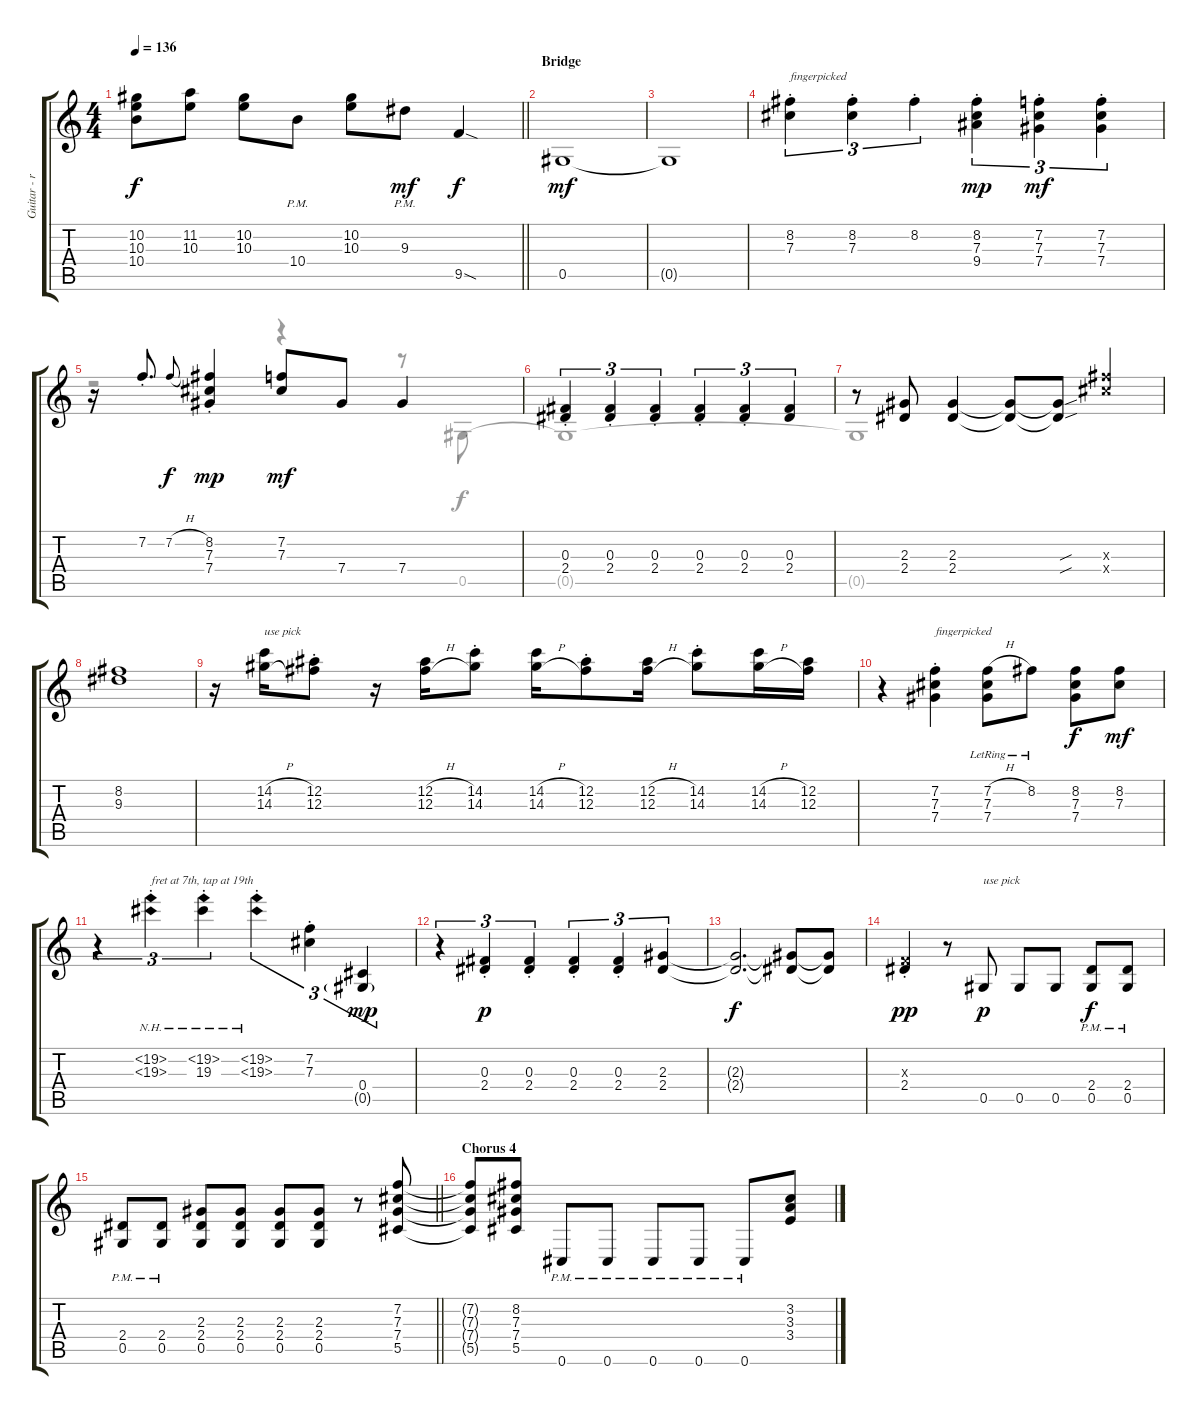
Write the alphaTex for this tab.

\track ("Guitar - rhythm" "Guitar - r") {instrument distortionguitar}
\staff {score tabs}
\tuning (Eb4 Bb3 Gb3 Db3 Ab2 Db2) {hide}
\voice
\ts (4 4)
\tempo 136
\clef g2
\barLineRight lightlight
\ks c
(10.2{t} 10.3{t} 10.4{t}).8{dy f} (11.2 10.3).8 (10.2 10.3).8 10.4{pm}.8 (10.2 10.3).8 9.3{pm}.8{dy mf} 9.5{sod}.4{dy f} |
\section ("" "Bridge")
0.5.1{dy mf volume 7 balance 12} |
0.5{t}.1 |
(8.2{st} 7.3{st}).4{tu (3 2) txt "fingerpicked" volume 6 instrument distortionguitar} (8.2{st} 7.3{st}).4{tu (3 2)} 8.2{st}.4{tu (3 2)} (8.2{st} 7.3{st} 9.4).4{tu (3 2) dy mp} (7.2{st} 7.3{st} 7.4{st}).4{tu (3 2) dy mf} (7.2{st} 7.3{st} 7.4{st}).4{tu (3 2)} |
r.16 7.2{st}.8{d} 7.2{h}.8{gr onbeat dy f} (8.2{st} 7.3{st} 7.4).4{dy mp} (7.2 7.3).8{dy mf} 7.4.8 7.4.4 |
(0.3{st} 2.4{st}).4{tu (3 2)} (0.3{st} 2.4{st}).4{tu (3 2)} (0.3{st} 2.4{st}).4{tu (3 2)} (0.3{st} 2.4{st}).4{tu (3 2)} (0.3{st} 2.4{st}).4{tu (3 2)} (0.3 2.4).4{tu (3 2)} |
r.8 (2.3 2.4).8 (2.3 2.4).4 (2.3{t} 2.4{t}).8 (2.3{sou t} 2.4{sou t}).8 (12.3{x} 12.4{x}).4 |
(8.2 9.3).1 |
r.16 (14.2{h} 14.3{h}).16{txt "use pick"} (12.2{st} 12.3{st}).8 r.16 (12.2{h} 12.3{h}).16 (14.2{st} 14.3{st}).8 (14.2{h} 14.3{h}).16 (12.2{st} 12.3{st}).8 (12.2{h} 12.3{h}).16 (14.2{st} 14.3{st}).8 (14.2{h} 14.3{h}).16 (12.2 12.3).16 |
r.4 (7.2{st} 7.3{st} 7.4{st}).4{txt "fingerpicked"} (7.2{h} 7.3{lr} 7.4).8 8.2{lr}.8 (8.2 7.3 7.4).8{dy f} (8.2 7.3).8{dy mf} |
r.4{tu (3 2)} (19.2{nh st} 19.3{nh st}).4{tu (3 2) txt "fret at 7th, tap at 19th"} (19.2{nh st} 19.3{st}).4{tu (3 2)} (19.2{nh st} 19.3{nh st}).4{tu (3 2)} (7.2{st} 7.3{st}).4{tu (3 2)} (0.4 0.5{g}).4{tu (3 2) dy mp} |
r.4{tu (3 2)} (0.3{st} 2.4{st}).4{tu (3 2) dy p} (0.3{st} 2.4{st}).4{tu (3 2)} (0.3{st} 2.4{st}).4{tu (3 2)} (0.3{st} 2.4{st}).4{tu (3 2)} (2.3 2.4).4{tu (3 2)} |
(2.3{t} 2.4{t}).2{d dy f volume 10} (2.3{t} 2.4{t}).8 (2.3{t} 2.4{t}).8 |
(-1.3{x} 2.4{st}).4{dy pp} r.8{instrument distortionguitar} 0.5.8{txt "use pick" dy p volume 5 balance 16} 0.5.8 0.5.8 (2.4{pm} 0.5{pm}).8{dy f} (2.4{pm} 0.5{pm}).8{volume 14} |
\barLineRight lightlight
(2.4{pm} 0.5{pm}).8 (2.4{pm} 0.5{pm}).8 (2.3 2.4 0.5).8 (2.3 2.4 0.5).8 (2.3 2.4 0.5).8 (2.3 2.4 0.5).8 r.8 (7.2 7.3 7.4 5.5).8{volume 12} |
\section ("" "Chorus 4")
(7.2{t} 7.3{t} 7.4{t} 5.5{t}).8 (8.2 7.3 7.4 5.5).8 0.6{pm}.8 0.6{pm}.8 0.6{pm}.8 0.6{pm}.8 0.6{pm}.8 (3.2 3.3 3.4).8
\voice
\clef g2
\ottava regular
\simile none
\barLineRight lightlight
\ks c
|
|
|
|
r.2 r.4 r.8 0.5.8 |
0.5{t}.1{dy f} |
0.5{t}.1 |
|
|
|
|
|
|
|
\barLineRight lightlight
|
